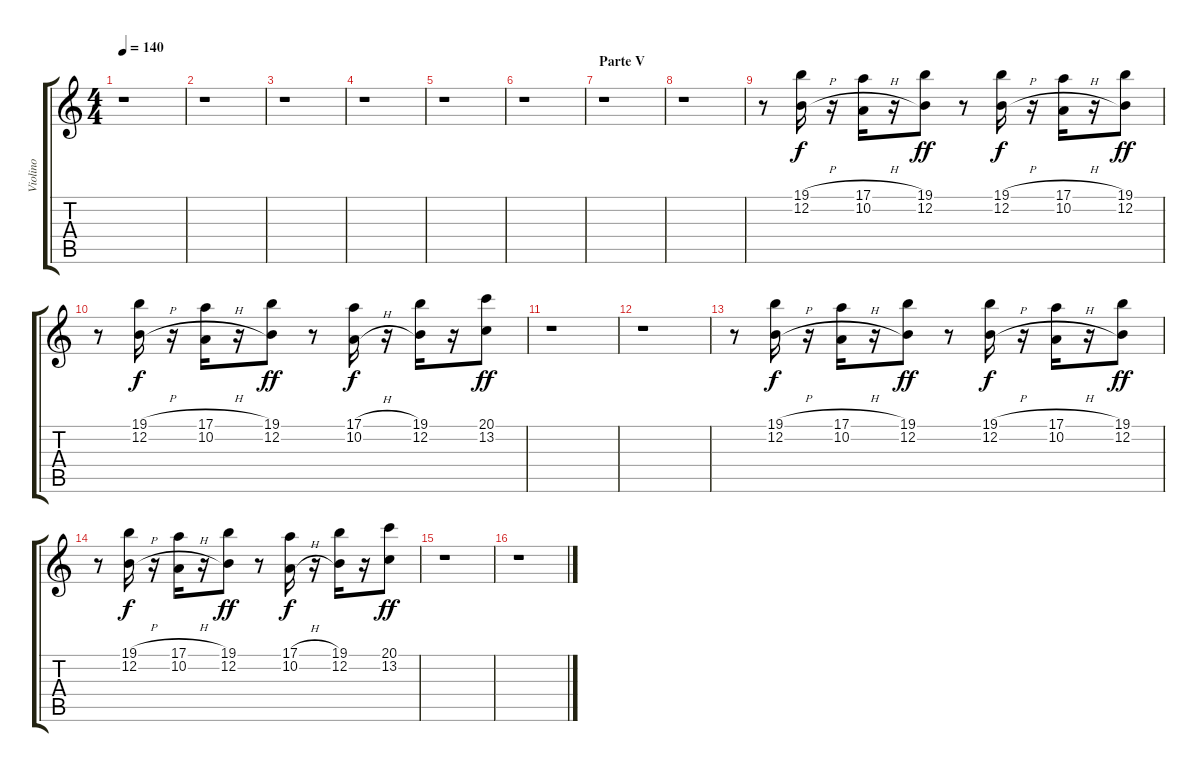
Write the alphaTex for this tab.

\track ("Violino" "Violino") {instrument stringensemble1}
\staff {score tabs}
\tuning (E4 B3 G3 D3 A2 E2) {hide}
\ts (4 4)
\tempo 140
\clef g2
\ks c
r.1{dy f} |
r.1 |
r.1 |
r.1 |
r.1 |
r.1 |
\section ("" "Parte V")
r.1{volume 3 instrument stringensemble1} |
r.1 |
r.8 (19.1{h} 12.2{h}).16 r.16 (17.1{h} 10.2{h}).16 r.16 (19.1 12.2).8{dy ff} r.8 (19.1{h} 12.2{h}).16{dy f} r.16 (17.1{h} 10.2{h}).16 r.16 (19.1 12.2).8{dy ff} |
r.8 (19.1{h} 12.2{h}).16{dy f} r.16 (17.1{h} 10.2{h}).16 r.16 (19.1 12.2).8{dy ff} r.8 (17.1{h} 10.2{h}).16{dy f} r.16 (19.1 12.2).16 r.16 (20.1 13.2).8{dy ff} |
r.1 |
r.1 |
r.8 (19.1{h} 12.2{h}).16{dy f} r.16 (17.1{h} 10.2{h}).16 r.16 (19.1 12.2).8{dy ff} r.8 (19.1{h} 12.2{h}).16{dy f} r.16 (17.1{h} 10.2{h}).16 r.16 (19.1 12.2).8{dy ff} |
r.8 (19.1{h} 12.2{h}).16{dy f} r.16 (17.1{h} 10.2{h}).16 r.16 (19.1 12.2).8{dy ff} r.8 (17.1{h} 10.2{h}).16{dy f} r.16 (19.1 12.2).16 r.16 (20.1 13.2).8{dy ff} |
r.1 |
r.1
